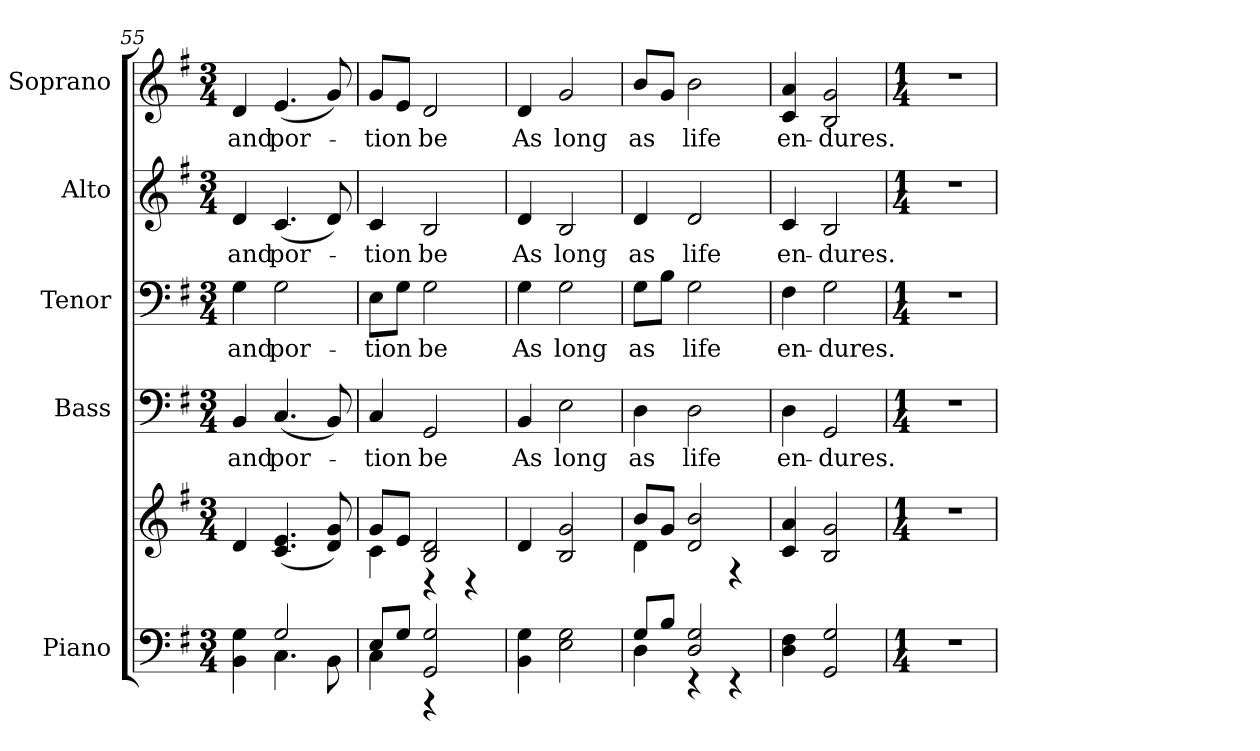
**kern	**kern	**kern	**text	**kern	**text	**kern	**text	**kern	**text
*part5	*part5	*part4	*part4	*part3	*part3	*part2	*part2	*part1	*part1
*staff6	*staff5	*staff4	*staff4	*staff3	*staff3	*staff2	*staff2	*staff1	*staff1
*I"Piano	*	*I"Bass	*	*I"Tenor	*	*I"Alto	*	*I"Soprano	*
*I'Pno.	*	*I'B.	*	*I'T.	*	*I'A.	*	*I'S.	*
*clefF4	*clefG2	*clefF4	*	*clefF4	*	*clefG2	*	*clefG2	*
*k[f#]	*k[f#]	*k[f#]	*	*k[f#]	*	*k[f#]	*	*k[f#]	*
*G:	*G:	*G:	*	*G:	*	*G:	*	*G:	*
*M3/4	*M3/4	*M3/4	*	*M3/4	*	*M3/4	*	*M3/4	*
=55	=55	=55	=55	=55	=55	=55	=55	=55	=55
*^	*	*	*	*	*	*	*	*	*
!	!	!	!	!LO:LY:b:color=#000000	!	!	!	!	!	!
!	!	!	!	!	!	!LO:LY:b:color=#000000	!	!	!	!
!	!	!	!	!	!	!	!	!LO:LY:b:color=#000000	!	!
!	!	!	!	!	!	!	!	!	!	!LO:LY:b:color=#000000
4BBi\ 4Gi	4ryy	4di/	4BBi/	and	4Gi\	and	4di/	and	4di/	and
!	!	!	!	!LO:LY:b:color=#000000	!	!	!	!	!	!
!	!	!	!	!	!	!LO:LY:b:color=#000000	!	!	!	!
!	!	!	!	!	!	!	!	!LO:LY:b:color=#000000	!	!
!	!	!	!	!	!	!	!	!	!	!LO:LY:b:color=#000000
2Gi/	4.Ci\	(4.ci/ 4.ei	(4.Ci/	por-	2Gi\	por-	(4.ci/	por-	(4.ei/	por-
.	8BBi\	(8di/ 8gi)	8BBi/)	.	.	.	8di/)	.	8gi/)	.
=56	=56	=56	=56	=56	=56	=56	=56	=56	=56	=56
*	*	*^	*	*	*	*	*	*	*	*
!	!	!	!	!	!LO:LY:b:color=#000000	!	!	!	!	!	!
!	!	!	!	!	!	!	!LO:LY:b:color=#000000	!	!	!	!
!	!	!	!	!	!	!	!	!	!LO:LY:b:color=#000000	!	!
!	!	!	!	!	!	!	!	!	!	!	!LO:LY:b:color=#000000
8Ei/L	4Ci\	8gi/L	4ci\	4Ci/	-tion	8Ei\L	-tion	4ci/	-tion	8gi/L	-tion
8Gi/J	.	8ei/J	.	.	.	8Gi\J	.	.	.	8ei/J	.
!	!	!	!	!	!LO:LY:b:color=#000000	!	!	!	!	!	!
!	!	!	!	!	!	!	!LO:LY:b:color=#000000	!	!	!	!
!	!	!	!	!	!	!	!	!	!LO:LY:b:color=#000000	!	!
!	!	!	!	!	!	!	!	!	!	!	!LO:LY:b:color=#000000
2GGi/ 2Gi	4r	2Bi/ 2di	4r	2GGi/	be	2Gi\	be	2Bi/	be	2di/	be
.	4ryy	.	4r	.	.	.	.	.	.	.	.
*v	*v	*	*	*	*	*	*	*	*	*	*
*	*v	*v	*	*	*	*	*	*	*	*
!!LO:PB:g=z
=57	=57	=57	=57	=57	=57	=57	=57	=57	=57
*^	*^	*	*	*	*	*	*	*	*
!	!	!	!	!	!LO:LY:b:color=#000000	!	!	!	!	!	!
*v	*v	*	*	*	*	*	*	*	*	*	*
*	*v	*v	*	*	*	*	*	*	*	*
*^	*^	*	*	*	*	*	*	*	*
!	!	!	!	!	!	!	!LO:LY:b:color=#000000	!	!	!	!
*v	*v	*	*	*	*	*	*	*	*	*	*
*	*v	*v	*	*	*	*	*	*	*	*
*^	*^	*	*	*	*	*	*	*	*
!	!	!	!	!	!	!	!	!	!LO:LY:b:color=#000000	!	!
*v	*v	*	*	*	*	*	*	*	*	*	*
*	*v	*v	*	*	*	*	*	*	*	*
*^	*^	*	*	*	*	*	*	*	*
!	!	!	!	!	!	!	!	!	!	!	!LO:LY:b:color=#000000
*v	*v	*	*	*	*	*	*	*	*	*	*
*	*v	*v	*	*	*	*	*	*	*	*
4BBi\ 4Gi	4di/	4BBi/	As	4Gi\	As	4di/	As	4di/	As
!	!	!	!LO:LY:b:color=#000000	!	!	!	!	!	!
!	!	!	!	!	!LO:LY:b:color=#000000	!	!	!	!
!	!	!	!	!	!	!	!LO:LY:b:color=#000000	!	!
!	!	!	!	!	!	!	!	!	!LO:LY:b:color=#000000
2Ei\ 2Gi	2Bi/ 2gi	2Ei\	long	2Gi\	long	2Bi/	long	2gi/	long
=58	=58	=58	=58	=58	=58	=58	=58	=58	=58
*^	*^	*	*	*	*	*	*	*	*
!	!	!	!	!	!LO:LY:b:color=#000000	!	!	!	!	!	!
!	!	!	!	!	!	!	!LO:LY:b:color=#000000	!	!	!	!
!	!	!	!	!	!	!	!	!	!LO:LY:b:color=#000000	!	!
!	!	!	!	!	!	!	!	!	!	!	!LO:LY:b:color=#000000
8Gi/L	4Di\	8bi/L	4di\	4Di\	as	8Gi\L	as	4di/	as	8bi/L	as
8Bi/J	.	8gi/J	.	.	.	8Bi\J	.	.	.	8gi/J	.
!	!	!	!	!	!LO:LY:b:color=#000000	!	!	!	!	!	!
!	!	!	!	!	!	!	!LO:LY:b:color=#000000	!	!	!	!
!	!	!	!	!	!	!	!	!	!LO:LY:b:color=#000000	!	!
!	!	!	!	!	!	!	!	!	!	!	!LO:LY:b:color=#000000
2Di/ 2Gi	4r	2di/ 2bi	4ryy	2Di\	life	2Gi\	life	2di/	life	2bi\	life
.	4r	.	4r	.	.	.	.	.	.	.	.
*v	*v	*	*	*	*	*	*	*	*	*	*
*	*v	*v	*	*	*	*	*	*	*	*
=59	=59	=59	=59	=59	=59	=59	=59	=59	=59
*^	*^	*	*	*	*	*	*	*	*
!	!	!	!	!	!LO:LY:b:color=#000000	!	!	!	!	!	!
*v	*v	*	*	*	*	*	*	*	*	*	*
*	*v	*v	*	*	*	*	*	*	*	*
*^	*^	*	*	*	*	*	*	*	*
!	!	!	!	!	!	!	!LO:LY:b:color=#000000	!	!	!	!
*v	*v	*	*	*	*	*	*	*	*	*	*
*	*v	*v	*	*	*	*	*	*	*	*
*^	*^	*	*	*	*	*	*	*	*
!	!	!	!	!	!	!	!	!	!LO:LY:b:color=#000000	!	!
*v	*v	*	*	*	*	*	*	*	*	*	*
*	*v	*v	*	*	*	*	*	*	*	*
*^	*^	*	*	*	*	*	*	*	*
!	!	!	!	!	!	!	!	!	!	!	!LO:LY:b:color=#000000
*v	*v	*	*	*	*	*	*	*	*	*	*
*	*v	*v	*	*	*	*	*	*	*	*
4Di\ 4F#i	4ci/ 4ai	4Di\	en-	4F#i\	en-	4ci/	en-	4ci/ 4ai	en-
!	!	!	!LO:LY:b:color=#000000	!	!	!	!	!	!
!	!	!	!	!	!LO:LY:b:color=#000000	!	!	!	!
!	!	!	!	!	!	!	!LO:LY:b:color=#000000	!	!
!	!	!	!	!	!	!	!	!	!LO:LY:b:color=#000000
2GGi/ 2Gi	2Bi/ 2gi	2GGi/	-dures.	2Gi\	-dures.	2Bi/	-dures.	2Bi/ 2gi	-dures.
=60	=60	=60	=60	=60	=60	=60	=60	=60	=60
*M1/4	*M1/4	*M1/4	*	*M1/4	*	*M1/4	*	*M1/4	*
!LO:N:vis=1	!LO:N:vis=1	!LO:N:vis=1	!	!LO:N:vis=1	!	!LO:N:vis=1	!	!LO:N:vis=1	!
4r	4r	4r	.	4r	.	4r	.	4r	.
=	=	=	=	=	=	=	=	=	=
*-	*-	*-	*-	*-	*-	*-	*-	*-	*-
